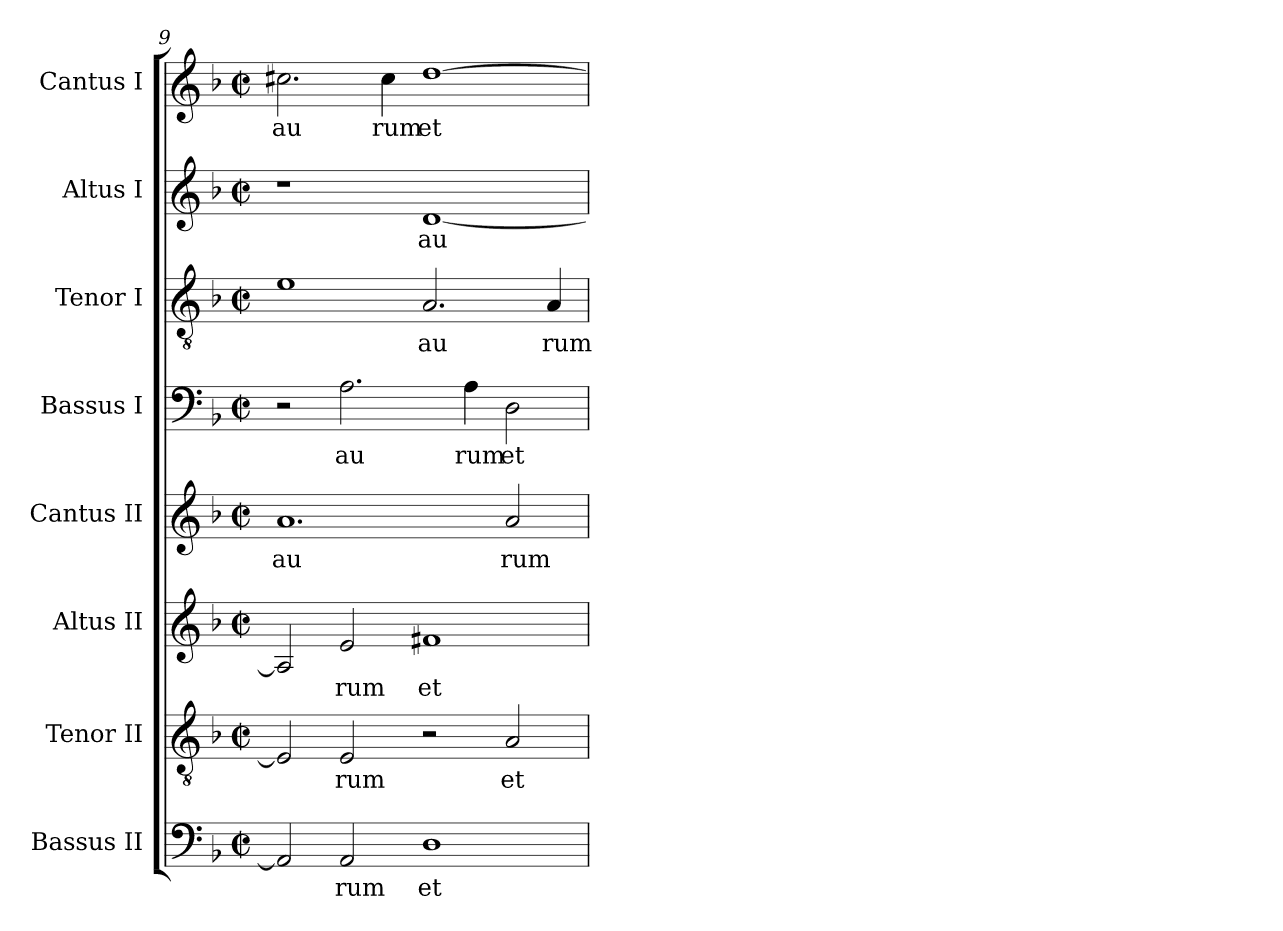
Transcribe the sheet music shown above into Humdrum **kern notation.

**kern	**text	**kern	**text	**kern	**text	**kern	**text	**kern	**text	**kern	**text	**kern	**text	**kern	**text
*part8	*part8	*part7	*part7	*part6	*part6	*part5	*part5	*part4	*part4	*part3	*part3	*part2	*part2	*part1	*part1
*staff8	*staff8	*staff7	*staff7	*staff6	*staff6	*staff5	*staff5	*staff4	*staff4	*staff3	*staff3	*staff2	*staff2	*staff1	*staff1
*I"Bassus II	*	*I"Tenor II	*	*I"Altus II	*	*I"Cantus II	*	*I"Bassus I	*	*I"Tenor I	*	*I"Altus I	*	*I"Cantus I	*
*clefF4	*	*clefGv2	*	*clefG2	*	*clefG2	*	*clefF4	*	*clefGv2	*	*clefG2	*	*clefG2	*
*k[b-]	*	*k[b-]	*	*k[b-]	*	*k[b-]	*	*k[b-]	*	*k[b-]	*	*k[b-]	*	*k[b-]	*
*F:	*	*F:	*	*F:	*	*F:	*	*F:	*	*F:	*	*F:	*	*F:	*
*M2/2	*	*M2/2	*	*M2/2	*	*M2/2	*	*M2/2	*	*M2/2	*	*M2/2	*	*M2/2	*
*met(c|)	*	*met(c|)	*	*met(c|)	*	*met(c|)	*	*met(c|)	*	*met(c|)	*	*met(c|)	*	*met(c|)	*
=9	=9	=9	=9	=9	=9	=9	=9	=9	=9	=9	=9	=9	=9	=9	=9
!	!	!	!	!	!	!	!LO:LY:b:cj	!	!	!	!	!	!	!	!LO:LY:b:cj
2AA/]	.	2E/]	.	2A/]	.	1.a	au	2r	.	1e	.	1r	.	2.cc#X\	au
!	!LO:LY:b:cj	!	!LO:LY:b:cj	!	!LO:LY:b:cj	!	!	!	!LO:LY:b:cj	!	!	!	!	!	!
2AA/	rum	2E/	-rum	2e/	rum	.	.	2.A\	au	.	.	.	.	.	.
!	!	!	!	!	!	!	!	!	!	!	!	!	!	!	!LO:LY:b:cj
.	.	.	.	.	.	.	.	.	.	.	.	.	.	4cc#\	rum
!	!LO:LY:b:cj	!	!	!	!LO:LY:b:cj	!	!	!	!	!	!LO:LY:b:cj	!	!LO:LY:b:cj	!	!LO:LY:b:cj
1D	et	2r	.	1f#X	et	.	.	.	.	2.A/	au	[<1d	au	[>1dd	et
!	!	!	!	!	!	!	!	!	!LO:LY:b:cj	!	!	!	!	!	!
.	.	.	.	.	.	.	.	4A\	rum	.	.	.	.	.	.
!	!	!	!LO:LY:b:cj	!	!	!	!LO:LY:b:cj	!	!LO:LY:b:cj	!	!	!	!	!	!
.	.	2A/	et	.	.	2a/	rum	2D\	et	.	.	.	.	.	.
!	!	!	!	!	!	!	!	!	!	!	!LO:LY:b:cj	!	!	!	!
.	.	.	.	.	.	.	.	.	.	4A/	rum	.	.	.	.
=	=	=	=	=	=	=	=	=	=	=	=	=	=	=	=
*-	*-	*-	*-	*-	*-	*-	*-	*-	*-	*-	*-	*-	*-	*-	*-
